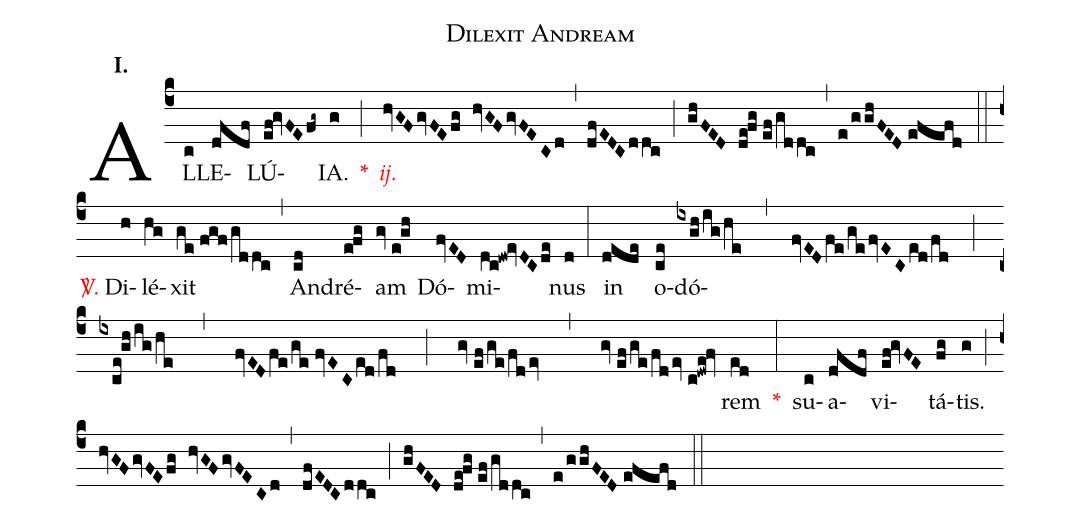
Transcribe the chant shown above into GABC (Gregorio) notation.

name:Dilexit Andream;
mode:I.;
office-part:Alleluia;
%%
(c4) AL(c)LE(dfdf)LÚ(ef!gvFEfg~)IA.(g) <v>\red{*}</v>(;) <v>\redit{ij.}</v>(hvGF/gvFE/fg hvGF/gvFECd) (,) (dfEDC/ddc) (;) (ghFED de!fg//ef/gddc) (,) (e/gghFED//efefd) (::) <v>\red{\Vbar.}</v> Di(h)lé(hg)xit(ge//fgf/gddc) (,) An(cd)dré(e!fg)am(gv//e!gh) Dó(fvED)mi(dc!dw!evDC/de)nus(d) (:) in(dede) o(ce)dó(ixgh/ig/he , fvED/fe/ge/fvEC/ed/fd ; ixce!gh/ig/he , fvED/fe/ge//fvEC/ed/fd ; gv//ef/ge/fd/ev , gv//ef/ge/fd/ev///c!dwe!fv)rem(ed) <v>\red{*}</v>(:) su(c)a(dfdf)vi(ef!gvFE)tá(fg)tis.(g) (;) (hvGF/gvFE/fg hvGF/gvFECd) (,) (dfEDCddc) (;) (ghFED de!fg//ef/gddc) (,) (e/gghFED//efefd) (::)
